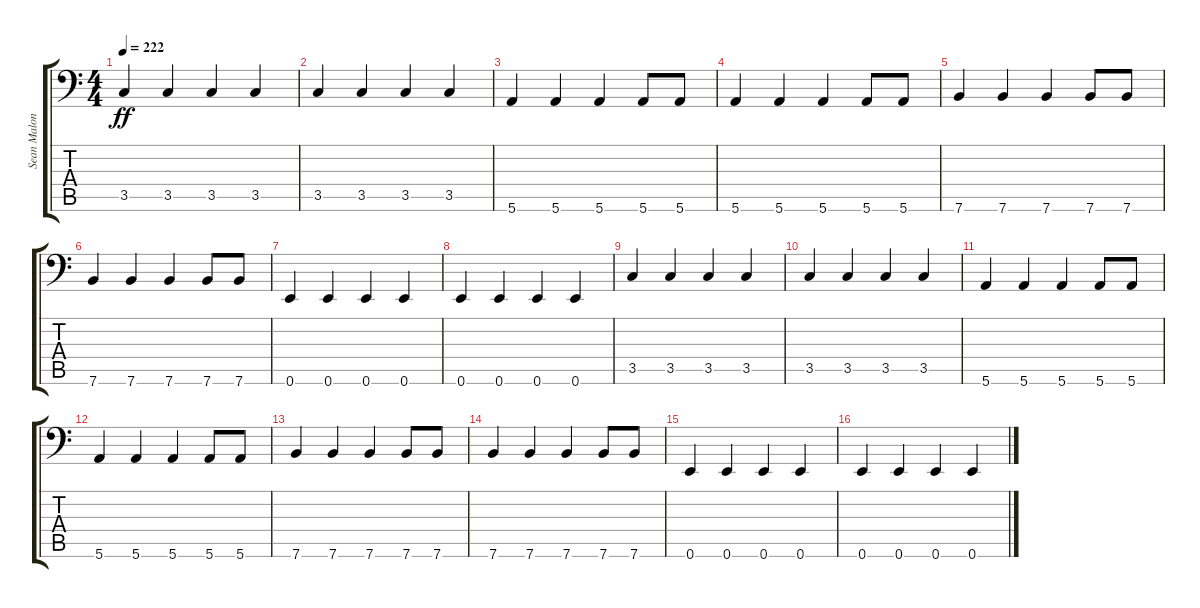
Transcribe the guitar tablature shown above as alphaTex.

\track ("Sean Malone (Cynic)" "Sean Malon") {instrument electricbasspick}
\staff {score tabs}
\tuning (E3 B2 G2 D2 A1 E1) {hide}
\ts (4 4)
\tempo 222
\clef f4
\ks c
3.5.4{dy ff} 3.5.4 3.5.4 3.5.4 |
3.5.4 3.5.4 3.5.4 3.5.4 |
5.6.4 5.6.4 5.6.4 5.6.8 5.6.8 |
5.6.4 5.6.4 5.6.4 5.6.8 5.6.8 |
7.6.4 7.6.4 7.6.4 7.6.8 7.6.8 |
7.6.4 7.6.4 7.6.4 7.6.8 7.6.8 |
0.6.4 0.6.4 0.6.4 0.6.4 |
0.6.4 0.6.4 0.6.4 0.6.4 |
3.5.4 3.5.4 3.5.4 3.5.4 |
3.5.4 3.5.4 3.5.4 3.5.4 |
5.6.4 5.6.4 5.6.4 5.6.8 5.6.8 |
5.6.4 5.6.4 5.6.4 5.6.8 5.6.8 |
7.6.4 7.6.4 7.6.4 7.6.8 7.6.8 |
7.6.4 7.6.4 7.6.4 7.6.8 7.6.8 |
0.6.4 0.6.4 0.6.4 0.6.4 |
0.6.4 0.6.4 0.6.4 0.6.4
